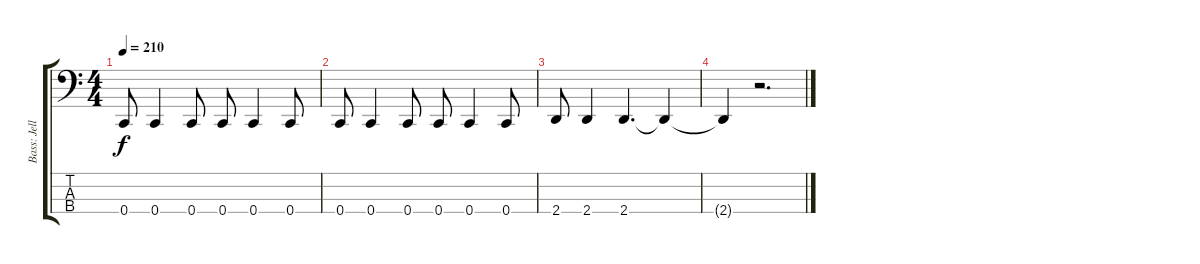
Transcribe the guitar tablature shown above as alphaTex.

\track ("Bass: Jelle" "Bass: Jell") {instrument electricbasspick}
\staff {score tabs}
\tuning (F2 C2 G1 C1) {hide}
\ts (4 4)
\tempo 210
\clef f4
\ks c
0.4.8{dy f} 0.4.4 0.4.8 0.4.8 0.4.4 0.4.8 |
0.4.8 0.4.4 0.4.8 0.4.8 0.4.4 0.4.8 |
2.4.8 2.4.4 2.4.4{d} 2.4{t}.4 |
2.4{t}.4 r.2{d}
